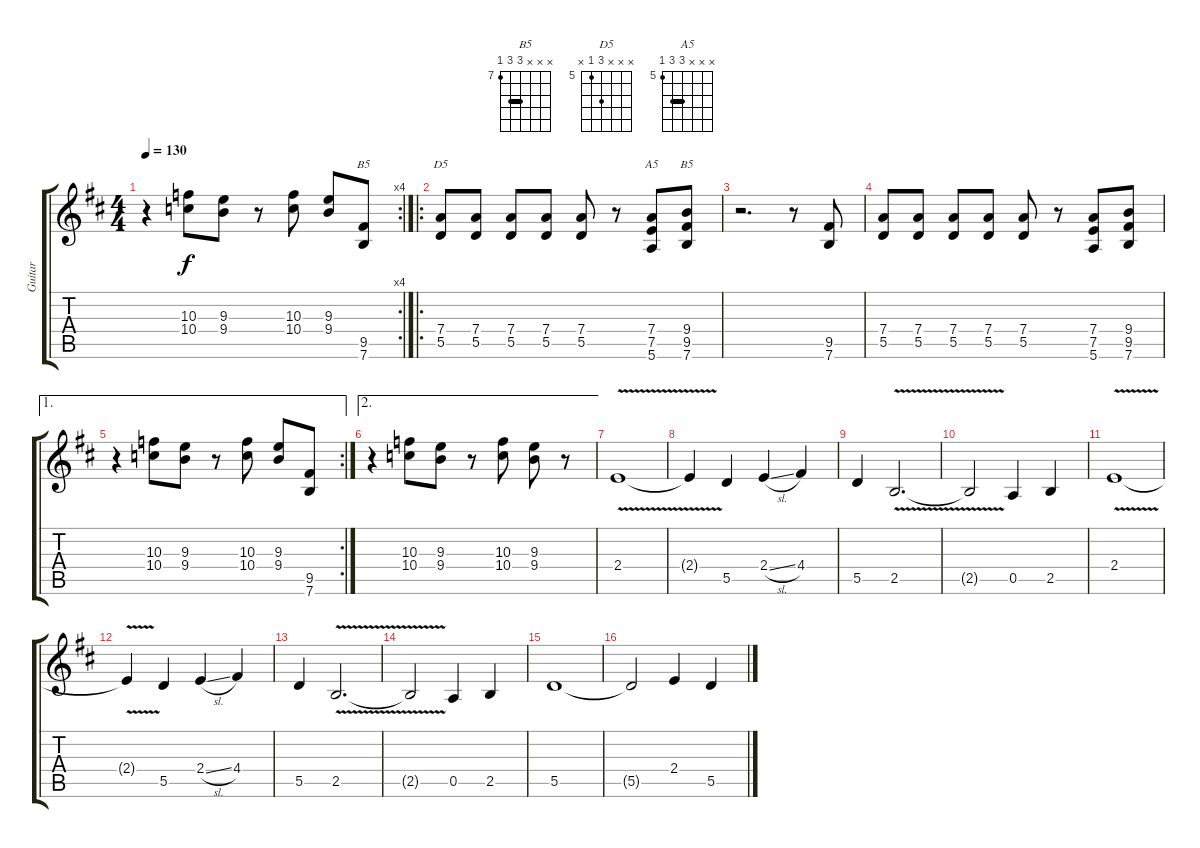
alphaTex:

\track ("Guitar" "Guitar") {instrument distortionguitar}
\staff {score tabs}
\tuning (E4 B3 G3 D3 A2 E2) {hide}
\chord ("B5" x x x x 9 7) {firstfret 7}
\chord ("D5" x x x 7 5 x) {firstfret 5}
\chord ("A5" x x x 7 7 5) {firstfret 5 barre 7}
\chord ("B5" x x x 9 9 7) {firstfret 7 barre 9}
\rc 4
\ts (4 4)
\tempo 130
\clef g2
\ks d
r.4{dy f} (10.3 10.4).8 (9.3 9.4).8 r.8 (10.3 10.4).8 (9.3 9.4).8 (9.5 7.6).8{ch "B5"} |
\ro
(7.4 5.5).8{ch "D5"} (7.4 5.5).8 (7.4 5.5).8 (7.4 5.5).8 (7.4 5.5).8 r.8 (7.4 7.5 5.6).8{ch "A5"} (9.4 9.5 7.6).8{ch "B5"} |
r.2{d} r.8 (9.5 7.6).8 |
(7.4 5.5).8 (7.4 5.5).8 (7.4 5.5).8 (7.4 5.5).8 (7.4 5.5).8 r.8 (7.4 7.5 5.6).8 (9.4 9.5 7.6).8 |
\ae 1
\rc 2
r.4 (10.3 10.4).8 (9.3 9.4).8 r.8 (10.3 10.4).8 (9.3 9.4).8 (9.5 7.6).8 |
\ae 2
r.4 (10.3 10.4).8 (9.3 9.4).8 r.8 (10.3 10.4).8 (9.3 9.4).8 r.8 |
2.4{v}.1 |
2.4{t}.4 5.5.4 2.4{sl}.4 4.4.4 |
5.5.4 2.5{v}.2{d} |
2.5{t}.2 0.5.4 2.5.4 |
2.4{v}.1 |
2.4{t}.4 5.5.4 2.4{sl}.4 4.4.4 |
5.5.4 2.5{v}.2{d} |
2.5{t}.2 0.5.4 2.5.4 |
5.5.1 |
5.5{t}.2 2.4.4 5.5.4
